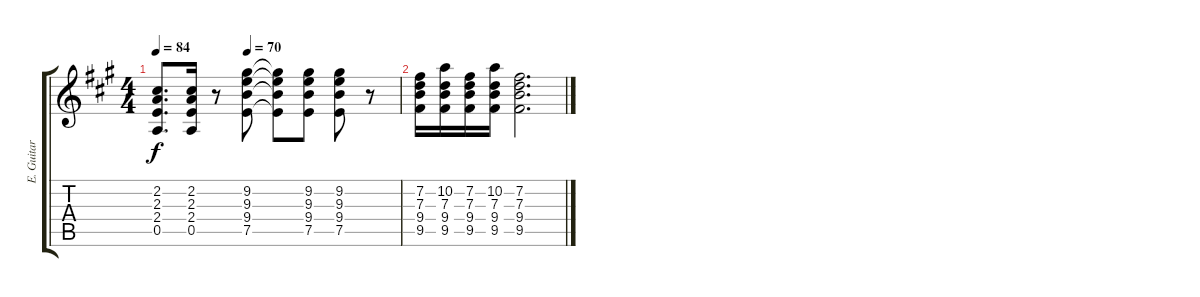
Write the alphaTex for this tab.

\track ("E. Guitar" "E. Guitar") {instrument electricguitarclean}
\staff {score tabs}
\tuning (E4 B3 G3 D3 A2 E2) {hide}
\ts (4 4)
\tempo 84
\tempo (70 0.375)
\clef g2
\ks a
(2.2 2.3 2.4 0.5).8{d dy f} (2.2 2.3 2.4 0.5).16 r.8 (9.2 9.3 9.4 7.5).8 (9.2{t} 9.3{t} 9.4{t} 7.5{t}).8 (9.2 9.3 9.4 7.5).8 (9.2 9.3 9.4 7.5).8 r.8 |
(7.2 7.3 9.4 9.5).16 (10.2 7.3 9.4 9.5).16 (7.2 7.3 9.4 9.5).16 (10.2 7.3 9.4 9.5).16 (7.2 7.3 9.4 9.5).2{d}
